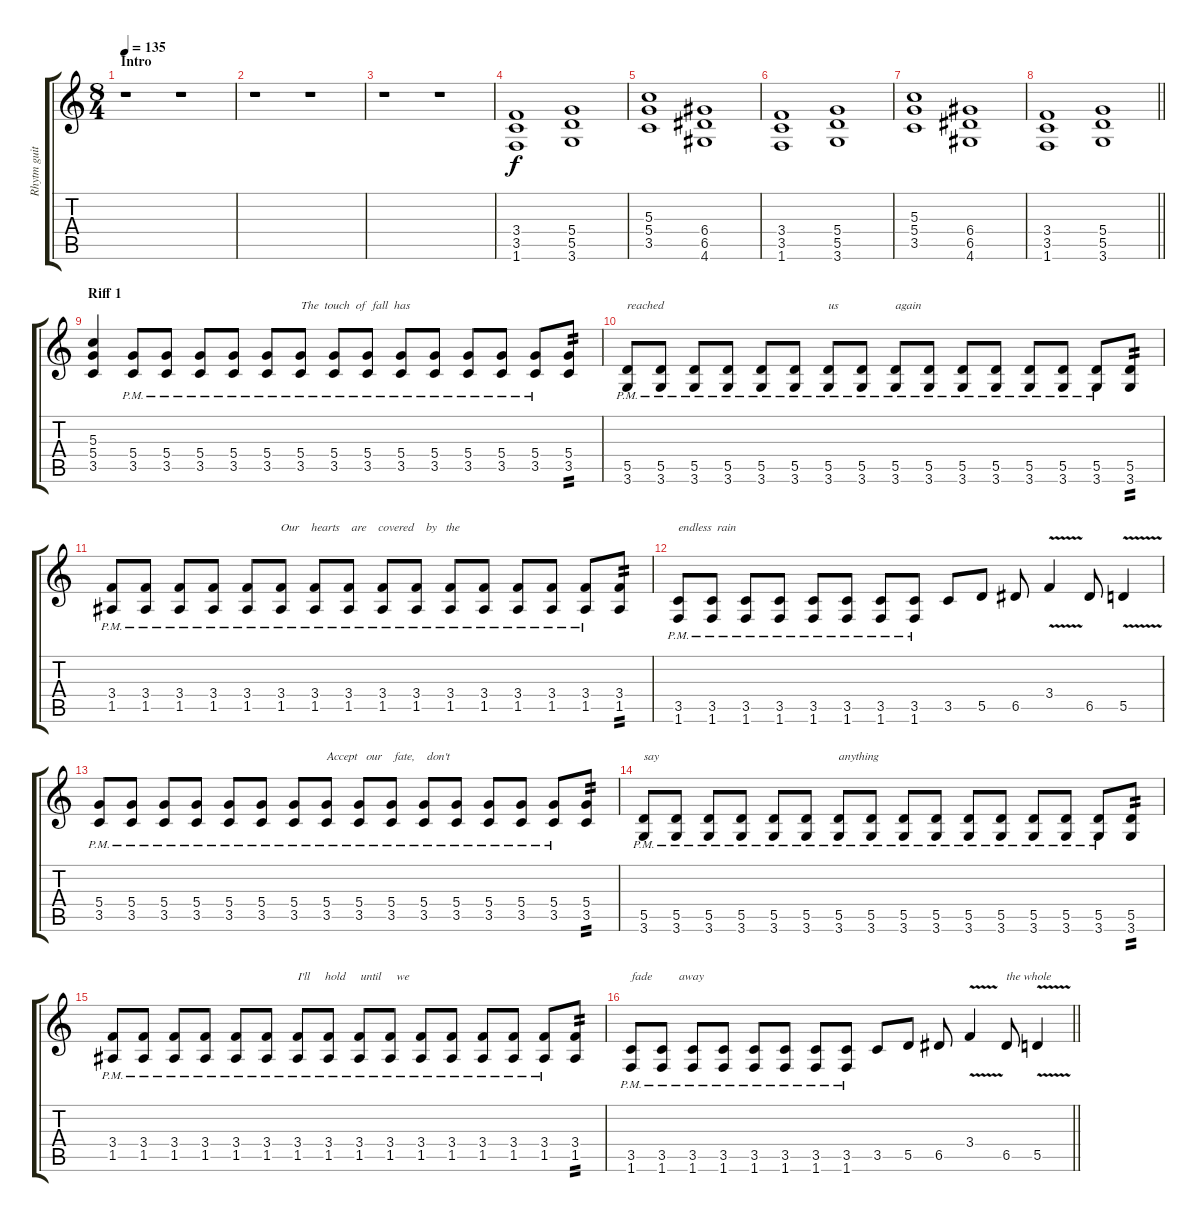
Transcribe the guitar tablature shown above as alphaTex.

\track ("Rhytm guitar 2" "Rhytm guit") {instrument distortionguitar}
\staff {score tabs}
\tuning (E4 B3 G3 D3 A2 E2) {hide}
\ts (8 4)
\section ("" "Intro")
\tempo 135
\clef g2
\ks c
r.1{dy f instrument distortionguitar} r.1 |
r.1 r.1 |
r.1 r.1 |
(3.4 3.5 1.6).1 (5.4 5.5 3.6).1 |
(5.3 5.4 3.5).1 (6.4 6.5 4.6).1 |
(3.4 3.5 1.6).1 (5.4 5.5 3.6).1 |
(5.3 5.4 3.5).1 (6.4 6.5 4.6).1 |
\barLineRight lightlight
(3.4 3.5 1.6).1 (5.4 5.5 3.6).1 |
\section ("" "Riff 1")
(5.3 5.4 3.5).4 (5.4{pm} 3.5{pm}).8 (5.4{pm} 3.5{pm}).8 (5.4{pm} 3.5{pm}).8 (5.4{pm} 3.5{pm}).8 (5.4{pm} 3.5{pm}).8 (5.4{pm} 3.5{pm}).8{txt "The  touch  of  fall  has  "} (5.4{pm} 3.5{pm}).8 (5.4{pm} 3.5{pm}).8 (5.4{pm} 3.5{pm}).8 (5.4{pm} 3.5{pm}).8 (5.4{pm} 3.5{pm}).8 (5.4{pm} 3.5{pm}).8 (5.4{pm} 3.5{pm}).8 (5.4 3.5).8{tp 2} |
(5.5{pm} 3.6{pm}).8{txt "reached "} (5.5{pm} 3.6{pm}).8 (5.5{pm} 3.6{pm}).8 (5.5{pm} 3.6{pm}).8 (5.5{pm} 3.6{pm}).8 (5.5{pm} 3.6{pm}).8 (5.5{pm} 3.6{pm}).8{txt "us"} (5.5{pm} 3.6{pm}).8 (5.5{pm} 3.6{pm}).8{txt "again"} (5.5{pm} 3.6{pm}).8 (5.5{pm} 3.6{pm}).8 (5.5{pm} 3.6{pm}).8 (5.5{pm} 3.6{pm}).8 (5.5{pm} 3.6{pm}).8 (5.5{pm} 3.6{pm}).8 (5.5 3.6).8{tp 2} |
(3.4{pm} 1.5{pm}).8 (3.4{pm} 1.5{pm}).8 (3.4{pm} 1.5{pm}).8 (3.4{pm} 1.5{pm}).8 (3.4{pm} 1.5{pm}).8 (3.4{pm} 1.5{pm}).8{txt "Our    hearts    are    covered    by   the"} (3.4{pm} 1.5{pm}).8 (3.4{pm} 1.5{pm}).8 (3.4{pm} 1.5{pm}).8 (3.4{pm} 1.5{pm}).8 (3.4{pm} 1.5{pm}).8 (3.4{pm} 1.5{pm}).8 (3.4{pm} 1.5{pm}).8 (3.4{pm} 1.5{pm}).8 (3.4{pm} 1.5{pm}).8 (3.4 1.5).8{tp 2} |
(3.5{pm} 1.6{pm}).8{txt "endless  rain"} (3.5{pm} 1.6{pm}).8 (3.5{pm} 1.6{pm}).8 (3.5{pm} 1.6{pm}).8 (3.5{pm} 1.6{pm}).8 (3.5{pm} 1.6{pm}).8 (3.5{pm} 1.6{pm}).8 (3.5{pm} 1.6{pm}).8 3.5.8 5.5.8 6.5.8 3.4{v}.4 6.5.8 5.5{v}.4 |
(5.4{pm} 3.5{pm}).8 (5.4{pm} 3.5{pm}).8 (5.4{pm} 3.5{pm}).8 (5.4{pm} 3.5{pm}).8 (5.4{pm} 3.5{pm}).8 (5.4{pm} 3.5{pm}).8 (5.4{pm} 3.5{pm}).8 (5.4{pm} 3.5{pm}).8{txt "Accept   our    fate,    don't"} (5.4{pm} 3.5{pm}).8 (5.4{pm} 3.5{pm}).8 (5.4{pm} 3.5{pm}).8 (5.4{pm} 3.5{pm}).8 (5.4{pm} 3.5{pm}).8 (5.4{pm} 3.5{pm}).8 (5.4{pm} 3.5{pm}).8 (5.4 3.5).8{tp 2} |
(5.5{pm} 3.6{pm}).8{txt "say"} (5.5{pm} 3.6{pm}).8 (5.5{pm} 3.6{pm}).8 (5.5{pm} 3.6{pm}).8 (5.5{pm} 3.6{pm}).8 (5.5{pm} 3.6{pm}).8 (5.5{pm} 3.6{pm}).8{txt "anything"} (5.5{pm} 3.6{pm}).8 (5.5{pm} 3.6{pm}).8 (5.5{pm} 3.6{pm}).8 (5.5{pm} 3.6{pm}).8 (5.5{pm} 3.6{pm}).8 (5.5{pm} 3.6{pm}).8 (5.5{pm} 3.6{pm}).8 (5.5{pm} 3.6{pm}).8 (5.5 3.6).8{tp 2} |
(3.4{pm} 1.5{pm}).8 (3.4{pm} 1.5{pm}).8 (3.4{pm} 1.5{pm}).8 (3.4{pm} 1.5{pm}).8 (3.4{pm} 1.5{pm}).8 (3.4{pm} 1.5{pm}).8 (3.4{pm} 1.5{pm}).8{txt "I'll     hold     until     we"} (3.4{pm} 1.5{pm}).8 (3.4{pm} 1.5{pm}).8 (3.4{pm} 1.5{pm}).8 (3.4{pm} 1.5{pm}).8 (3.4{pm} 1.5{pm}).8 (3.4{pm} 1.5{pm}).8 (3.4{pm} 1.5{pm}).8 (3.4{pm} 1.5{pm}).8 (3.4 1.5).8{tp 2} |
\barLineRight lightlight
(3.5{pm} 1.6{pm}).8{txt "fade         away"} (3.5{pm} 1.6{pm}).8 (3.5{pm} 1.6{pm}).8 (3.5{pm} 1.6{pm}).8 (3.5{pm} 1.6{pm}).8 (3.5{pm} 1.6{pm}).8 (3.5{pm} 1.6{pm}).8 (3.5{pm} 1.6{pm}).8 3.5.8 5.5.8 6.5.8 3.4{v}.4 6.5.8{txt "the whole "} 5.5{v}.4
